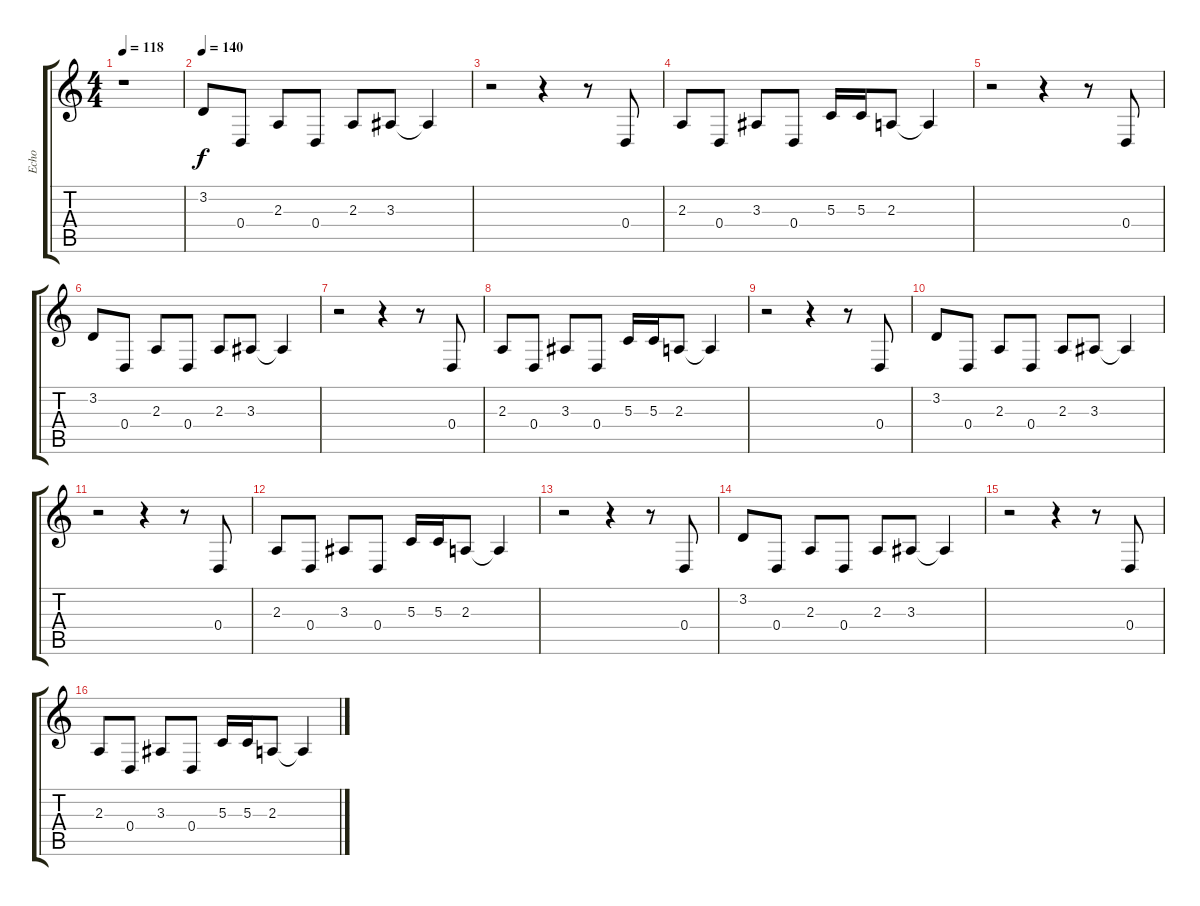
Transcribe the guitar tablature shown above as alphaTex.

\track ("Echo" "Echo") {instrument fx7echoes}
\staff {score tabs}
\tuning (E4 B3 G3 D3 A2 D2) {hide}
\ts (4 4)
\tempo 118
\clef g2
\ks c
r.1{dy mp} |
\tempo 140
3.2.8{dy f} 0.4.8 2.3.8 0.4.8 2.3.8 3.3.8 3.3{t}.4 |
r.2 r.4 r.8 0.4.8 |
2.3.8 0.4.8 3.3.8 0.4.8 5.3.16 5.3.16 2.3.8 2.3{t}.4 |
r.2 r.4 r.8 0.4.8 |
3.2.8 0.4.8 2.3.8 0.4.8 2.3.8 3.3.8 3.3{t}.4 |
r.2 r.4 r.8 0.4.8 |
2.3.8 0.4.8 3.3.8 0.4.8 5.3.16 5.3.16 2.3.8 2.3{t}.4 |
r.2 r.4 r.8 0.4.8 |
3.2.8 0.4.8 2.3.8 0.4.8 2.3.8 3.3.8 3.3{t}.4 |
r.2 r.4 r.8 0.4.8 |
2.3.8 0.4.8 3.3.8 0.4.8 5.3.16 5.3.16 2.3.8 2.3{t}.4 |
r.2 r.4 r.8 0.4.8 |
3.2.8 0.4.8 2.3.8 0.4.8 2.3.8 3.3.8 3.3{t}.4 |
r.2 r.4 r.8 0.4.8 |
2.3.8 0.4.8 3.3.8 0.4.8 5.3.16 5.3.16 2.3.8 2.3{t}.4
